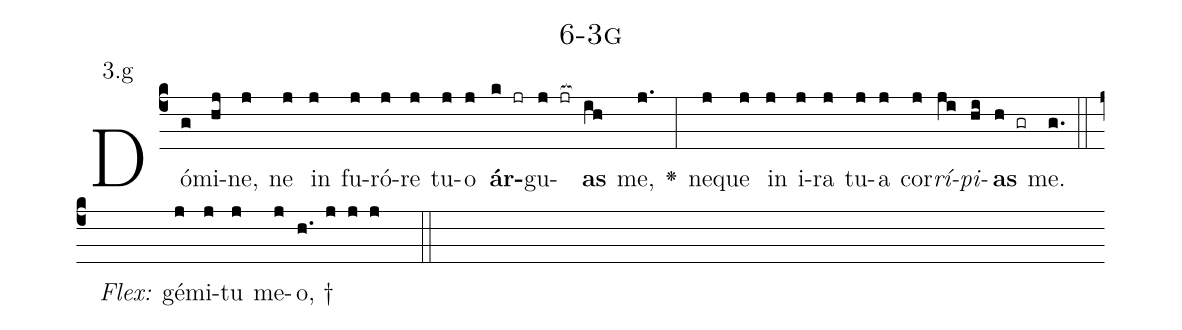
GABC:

name: 6-3g;
annotation: 3.g;
%%
(c4)Dó(g)mi(hj)ne,(j) ne(j) in(j) fu(j)ró(j)re(j) tu(j)o(j) <b>ár</b>(k jr)gu(j jr[ocb:1{])<b>as</b>(ih[ocb:0}]) me,(j.) <v>\greheightstar</v>(:) ne(j)que(j) in(j) i(j)ra(j) tu(j)a(j) cor(j)<i>rí</i>(ji)<i>pi</i>(hi)<b>as</b>(h gr) me.(g.) (::)
<i>Flex:</i>()  gé(j)mi(j)tu(j) me(j)o, †(h. j j j  ::)

%E(j) u(j) o(ji) u(hi) a(h) e.(g.) (::)
